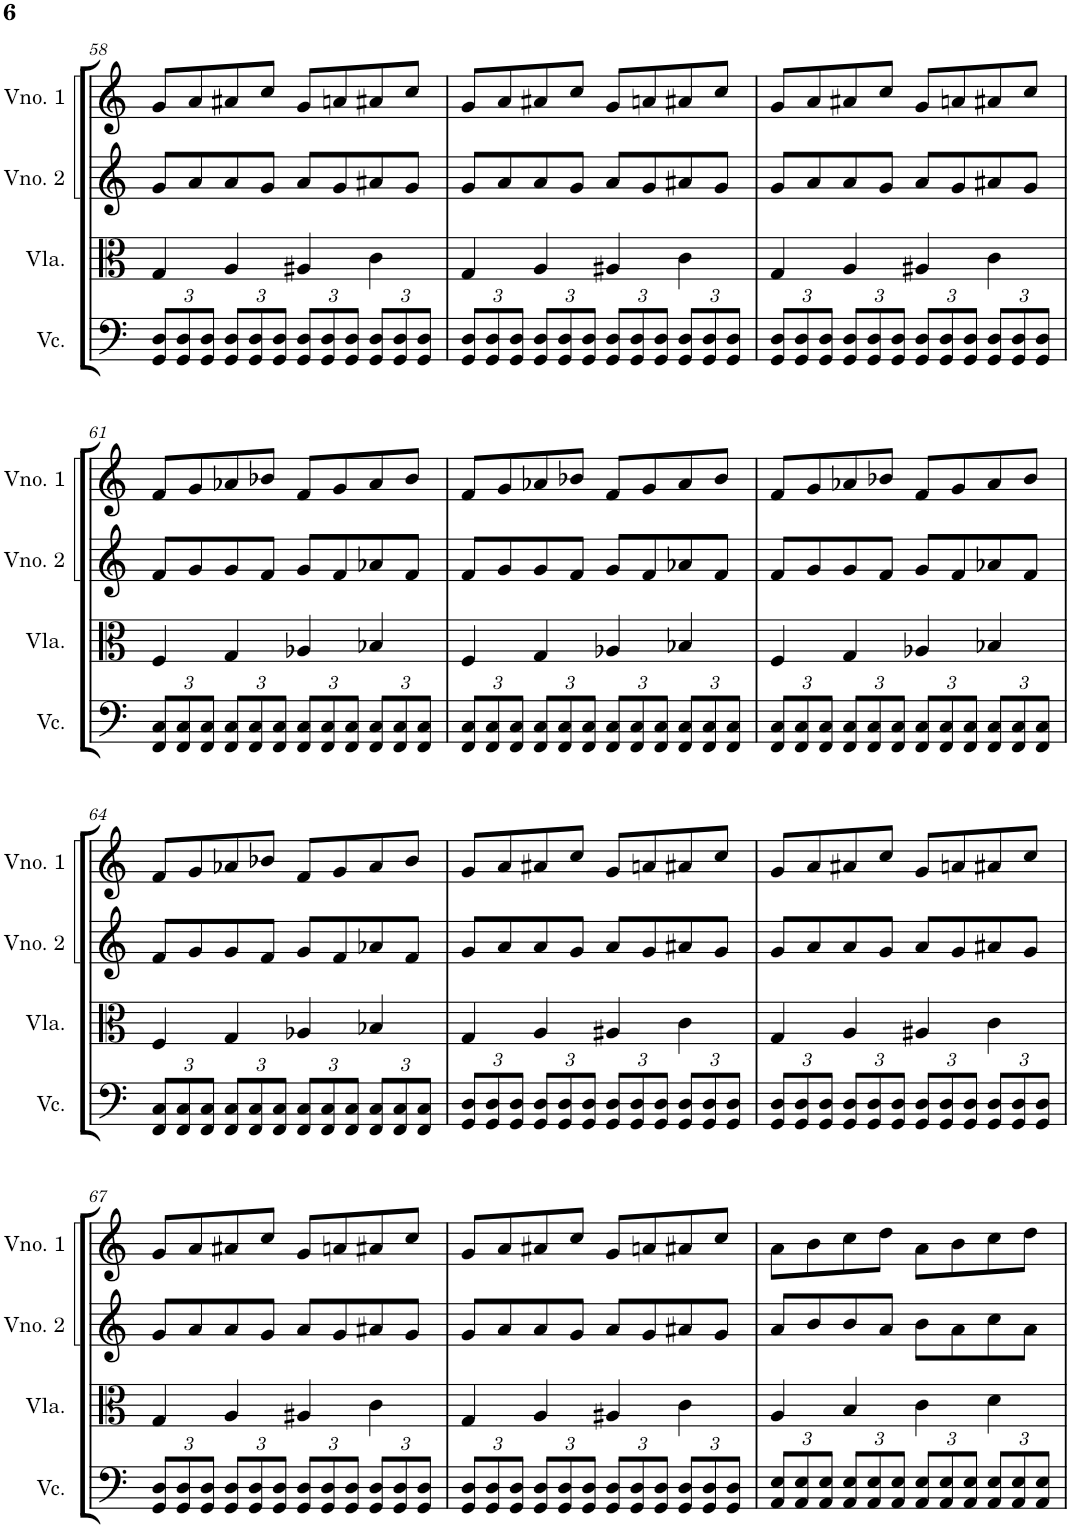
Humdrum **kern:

**kern	**kern	**kern	**kern
*part4	*part3	*part2	*part1
*staff4	*staff3	*staff2	*staff1
*I"Violoncelo	*I"Viola	*I"Violino 2	*I"Violino 1
*I'Vc.	*I'Vla.	*I'Vno. 2	*I'Vno. 1
!!LO:PB:g=z
*clefF4	*clefC3	*clefG2	*clefG2
*k[]	*k[]	*k[]	*k[]
*M4/4	*M4/4	*M4/4	*M4/4
*Xbrackettup	*	*	*
=58	=58	=58	=58
12GG/ 12D/L	4G/	8g/L	8g/L
12GG/ 12D/	.	.	.
.	.	8a/	8a/
12GG/ 12D/J	.	.	.
12GG/ 12D/L	4A/	8a/	8a#X/
12GG/ 12D/	.	.	.
.	.	8g/J	8cc/J
12GG/ 12D/J	.	.	.
12GG/ 12D/L	4A#X/	8a/L	8g/L
12GG/ 12D/	.	.	.
.	.	8g/	8an/
12GG/ 12D/J	.	.	.
12GG/ 12D/L	4c\	8a#X/	8a#X/
12GG/ 12D/	.	.	.
.	.	8g/J	8cc/J
12GG/ 12D/J	.	.	.
=59	=59	=59	=59
12GG/ 12D/L	4G/	8g/L	8g/L
12GG/ 12D/	.	.	.
.	.	8a/	8a/
12GG/ 12D/J	.	.	.
12GG/ 12D/L	4A/	8a/	8a#X/
12GG/ 12D/	.	.	.
.	.	8g/J	8cc/J
12GG/ 12D/J	.	.	.
12GG/ 12D/L	4A#X/	8a/L	8g/L
12GG/ 12D/	.	.	.
.	.	8g/	8an/
12GG/ 12D/J	.	.	.
12GG/ 12D/L	4c\	8a#X/	8a#X/
12GG/ 12D/	.	.	.
.	.	8g/J	8cc/J
12GG/ 12D/J	.	.	.
=60	=60	=60	=60
12GG/ 12D/L	4G/	8g/L	8g/L
12GG/ 12D/	.	.	.
.	.	8a/	8a/
12GG/ 12D/J	.	.	.
12GG/ 12D/L	4A/	8a/	8a#X/
12GG/ 12D/	.	.	.
.	.	8g/J	8cc/J
12GG/ 12D/J	.	.	.
12GG/ 12D/L	4A#X/	8a/L	8g/L
12GG/ 12D/	.	.	.
.	.	8g/	8an/
12GG/ 12D/J	.	.	.
12GG/ 12D/L	4c\	8a#X/	8a#X/
12GG/ 12D/	.	.	.
.	.	8g/J	8cc/J
12GG/ 12D/J	.	.	.
!!LO:LB:g=z
=61	=61	=61	=61
12FF/ 12C/L	4F/	8f/L	8f/L
12FF/ 12C/	.	.	.
.	.	8g/	8g/
12FF/ 12C/J	.	.	.
12FF/ 12C/L	4G/	8g/	8a-X/
12FF/ 12C/	.	.	.
.	.	8f/J	8b-X/J
12FF/ 12C/J	.	.	.
12FF/ 12C/L	4A-X/	8g/L	8f/L
12FF/ 12C/	.	.	.
.	.	8f/	8g/
12FF/ 12C/J	.	.	.
12FF/ 12C/L	4B-X/	8a-X/	8a-/
12FF/ 12C/	.	.	.
.	.	8f/J	8b-/J
12FF/ 12C/J	.	.	.
=62	=62	=62	=62
12FF/ 12C/L	4F/	8f/L	8f/L
12FF/ 12C/	.	.	.
.	.	8g/	8g/
12FF/ 12C/J	.	.	.
12FF/ 12C/L	4G/	8g/	8a-X/
12FF/ 12C/	.	.	.
.	.	8f/J	8b-X/J
12FF/ 12C/J	.	.	.
12FF/ 12C/L	4A-X/	8g/L	8f/L
12FF/ 12C/	.	.	.
.	.	8f/	8g/
12FF/ 12C/J	.	.	.
12FF/ 12C/L	4B-X/	8a-X/	8a-/
12FF/ 12C/	.	.	.
.	.	8f/J	8b-/J
12FF/ 12C/J	.	.	.
=63	=63	=63	=63
12FF/ 12C/L	4F/	8f/L	8f/L
12FF/ 12C/	.	.	.
.	.	8g/	8g/
12FF/ 12C/J	.	.	.
12FF/ 12C/L	4G/	8g/	8a-X/
12FF/ 12C/	.	.	.
.	.	8f/J	8b-X/J
12FF/ 12C/J	.	.	.
12FF/ 12C/L	4A-X/	8g/L	8f/L
12FF/ 12C/	.	.	.
.	.	8f/	8g/
12FF/ 12C/J	.	.	.
12FF/ 12C/L	4B-X/	8a-X/	8a-/
12FF/ 12C/	.	.	.
.	.	8f/J	8b-/J
12FF/ 12C/J	.	.	.
!!LO:LB:g=z
=64	=64	=64	=64
12FF/ 12C/L	4F/	8f/L	8f/L
12FF/ 12C/	.	.	.
.	.	8g/	8g/
12FF/ 12C/J	.	.	.
12FF/ 12C/L	4G/	8g/	8a-X/
12FF/ 12C/	.	.	.
.	.	8f/J	8b-X/J
12FF/ 12C/J	.	.	.
12FF/ 12C/L	4A-X/	8g/L	8f/L
12FF/ 12C/	.	.	.
.	.	8f/	8g/
12FF/ 12C/J	.	.	.
12FF/ 12C/L	4B-X/	8a-X/	8a-/
12FF/ 12C/	.	.	.
.	.	8f/J	8b-/J
12FF/ 12C/J	.	.	.
=65	=65	=65	=65
12GG/ 12D/L	4G/	8g/L	8g/L
12GG/ 12D/	.	.	.
.	.	8a/	8a/
12GG/ 12D/J	.	.	.
12GG/ 12D/L	4A/	8a/	8a#X/
12GG/ 12D/	.	.	.
.	.	8g/J	8cc/J
12GG/ 12D/J	.	.	.
12GG/ 12D/L	4A#X/	8a/L	8g/L
12GG/ 12D/	.	.	.
.	.	8g/	8an/
12GG/ 12D/J	.	.	.
12GG/ 12D/L	4c\	8a#X/	8a#X/
12GG/ 12D/	.	.	.
.	.	8g/J	8cc/J
12GG/ 12D/J	.	.	.
=66	=66	=66	=66
12GG/ 12D/L	4G/	8g/L	8g/L
12GG/ 12D/	.	.	.
.	.	8a/	8a/
12GG/ 12D/J	.	.	.
12GG/ 12D/L	4A/	8a/	8a#X/
12GG/ 12D/	.	.	.
.	.	8g/J	8cc/J
12GG/ 12D/J	.	.	.
12GG/ 12D/L	4A#X/	8a/L	8g/L
12GG/ 12D/	.	.	.
.	.	8g/	8an/
12GG/ 12D/J	.	.	.
12GG/ 12D/L	4c\	8a#X/	8a#X/
12GG/ 12D/	.	.	.
.	.	8g/J	8cc/J
12GG/ 12D/J	.	.	.
!!LO:LB:g=z
=67	=67	=67	=67
12GG/ 12D/L	4G/	8g/L	8g/L
12GG/ 12D/	.	.	.
.	.	8a/	8a/
12GG/ 12D/J	.	.	.
12GG/ 12D/L	4A/	8a/	8a#X/
12GG/ 12D/	.	.	.
.	.	8g/J	8cc/J
12GG/ 12D/J	.	.	.
12GG/ 12D/L	4A#X/	8a/L	8g/L
12GG/ 12D/	.	.	.
.	.	8g/	8an/
12GG/ 12D/J	.	.	.
12GG/ 12D/L	4c\	8a#X/	8a#X/
12GG/ 12D/	.	.	.
.	.	8g/J	8cc/J
12GG/ 12D/J	.	.	.
=68	=68	=68	=68
12GG/ 12D/L	4G/	8g/L	8g/L
12GG/ 12D/	.	.	.
.	.	8a/	8a/
12GG/ 12D/J	.	.	.
12GG/ 12D/L	4A/	8a/	8a#X/
12GG/ 12D/	.	.	.
.	.	8g/J	8cc/J
12GG/ 12D/J	.	.	.
12GG/ 12D/L	4A#X/	8a/L	8g/L
12GG/ 12D/	.	.	.
.	.	8g/	8an/
12GG/ 12D/J	.	.	.
12GG/ 12D/L	4c\	8a#X/	8a#X/
12GG/ 12D/	.	.	.
.	.	8g/J	8cc/J
12GG/ 12D/J	.	.	.
=69	=69	=69	=69
12AA/ 12E/L	4A/	8a/L	8a\L
12AA/ 12E/	.	.	.
.	.	8b/	8b\
12AA/ 12E/J	.	.	.
12AA/ 12E/L	4B/	8b/	8cc\
12AA/ 12E/	.	.	.
.	.	8a/J	8dd\J
12AA/ 12E/J	.	.	.
12AA/ 12E/L	4c\	8b\L	8a\L
12AA/ 12E/	.	.	.
.	.	8a\	8b\
12AA/ 12E/J	.	.	.
12AA/ 12E/L	4d\	8cc\	8cc\
12AA/ 12E/	.	.	.
.	.	8a\J	8dd\J
12AA/ 12E/J	.	.	.
=	=	=	=
*-	*-	*-	*-
